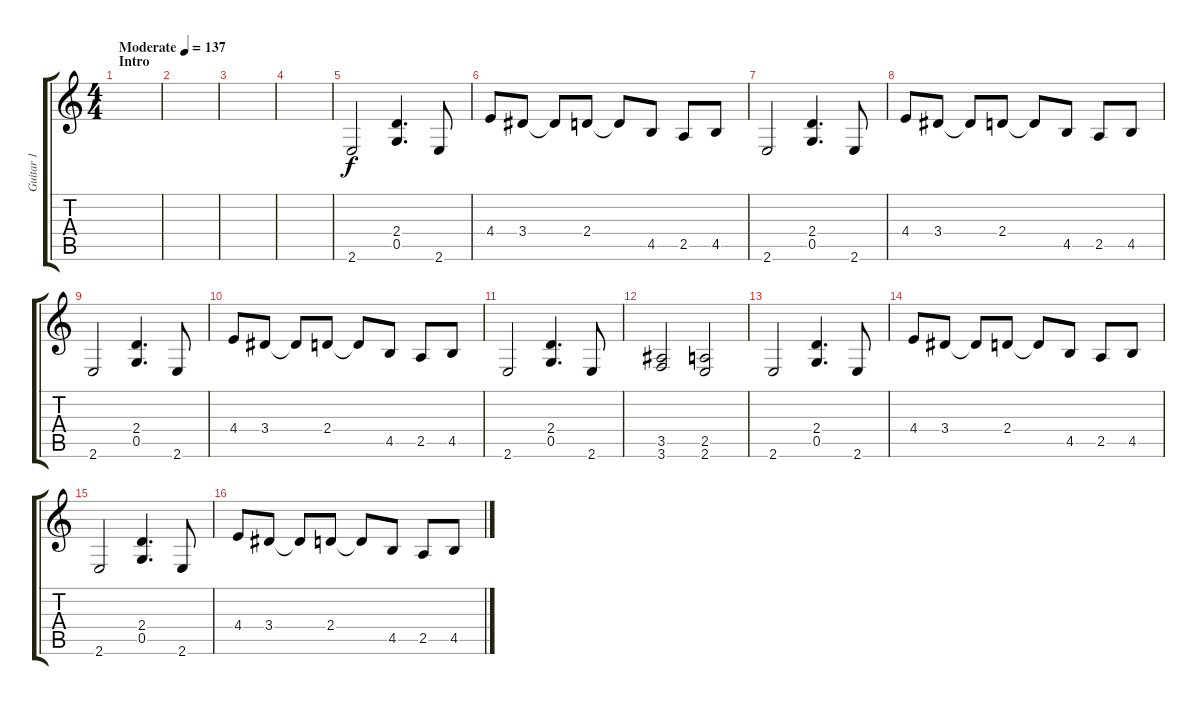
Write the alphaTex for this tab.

\track ("Guitar 1" "Guitar 1") {instrument overdrivenguitar}
\staff {score tabs}
\tuning (D4 A3 F3 C3 G2 D2) {hide}
\ts (4 4)
\section ("" "Intro")
\tempo (137 "Moderate")
\clef g2
\ks c
|
|
|
|
2.6.2 (2.4 0.5).4{d} 2.6.8 |
4.4.8 3.4.8 3.4{t}.8 2.4.8 2.4{t}.8 4.5.8 2.5.8 4.5.8 |
2.6.2 (2.4 0.5).4{d} 2.6.8 |
4.4.8 3.4.8 3.4{t}.8 2.4.8 2.4{t}.8 4.5.8 2.5.8 4.5.8 |
2.6.2 (2.4 0.5).4{d} 2.6.8 |
4.4.8 3.4.8 3.4{t}.8 2.4.8 2.4{t}.8 4.5.8 2.5.8 4.5.8 |
2.6.2 (2.4 0.5).4{d} 2.6.8 |
(3.5 3.6).2 (2.5 2.6).2 |
2.6.2 (2.4 0.5).4{d} 2.6.8 |
4.4.8 3.4.8 3.4{t}.8 2.4.8 2.4{t}.8 4.5.8 2.5.8 4.5.8 |
2.6.2 (2.4 0.5).4{d} 2.6.8 |
4.4.8 3.4.8 3.4{t}.8 2.4.8 2.4{t}.8 4.5.8 2.5.8 4.5.8
